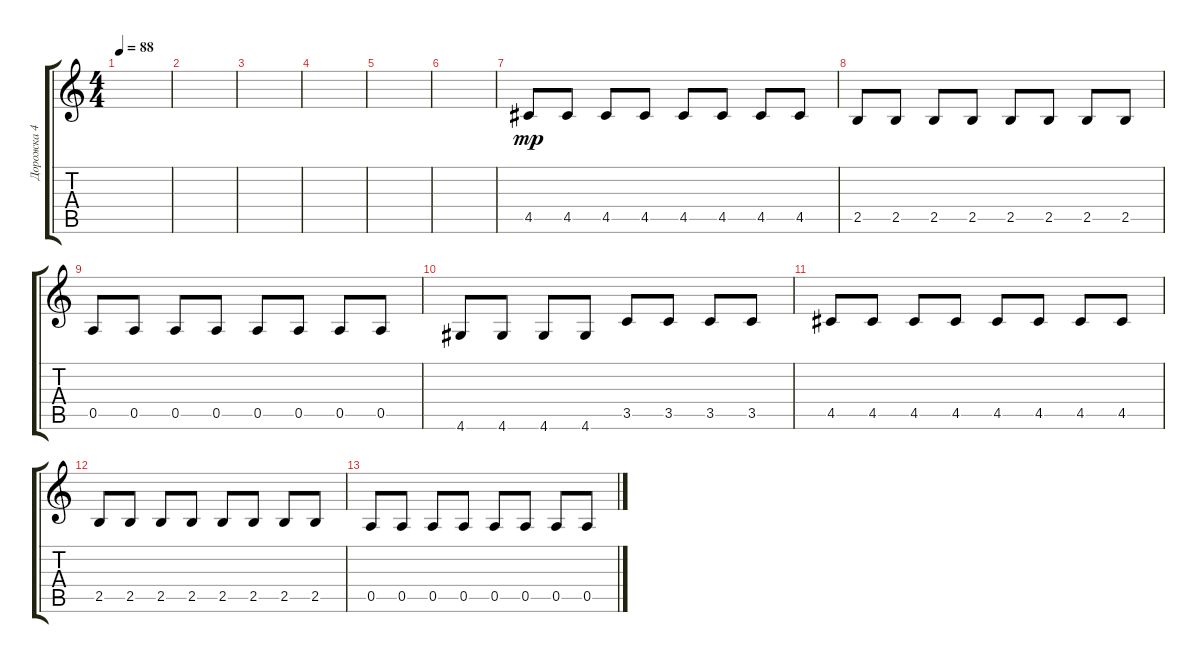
\track ("Дорожка 4" "Дорожка 4") {instrument overdrivenguitar}
\staff {score tabs}
\tuning (E4 B3 G3 D3 A2 E2) {hide}
\ts (4 4)
\tempo 88
\clef g2
\ks c
|
|
|
|
|
|
4.5.8{dy mp} 4.5.8 4.5.8 4.5.8 4.5.8 4.5.8 4.5.8 4.5.8 |
2.5.8 2.5.8 2.5.8 2.5.8 2.5.8 2.5.8 2.5.8 2.5.8 |
0.5.8 0.5.8 0.5.8 0.5.8 0.5.8 0.5.8 0.5.8 0.5.8 |
4.6.8 4.6.8 4.6.8 4.6.8 3.5.8 3.5.8 3.5.8 3.5.8 |
4.5.8 4.5.8 4.5.8 4.5.8 4.5.8 4.5.8 4.5.8 4.5.8 |
2.5.8 2.5.8 2.5.8 2.5.8 2.5.8 2.5.8 2.5.8 2.5.8 |
0.5.8 0.5.8 0.5.8 0.5.8 0.5.8 0.5.8 0.5.8 0.5.8
